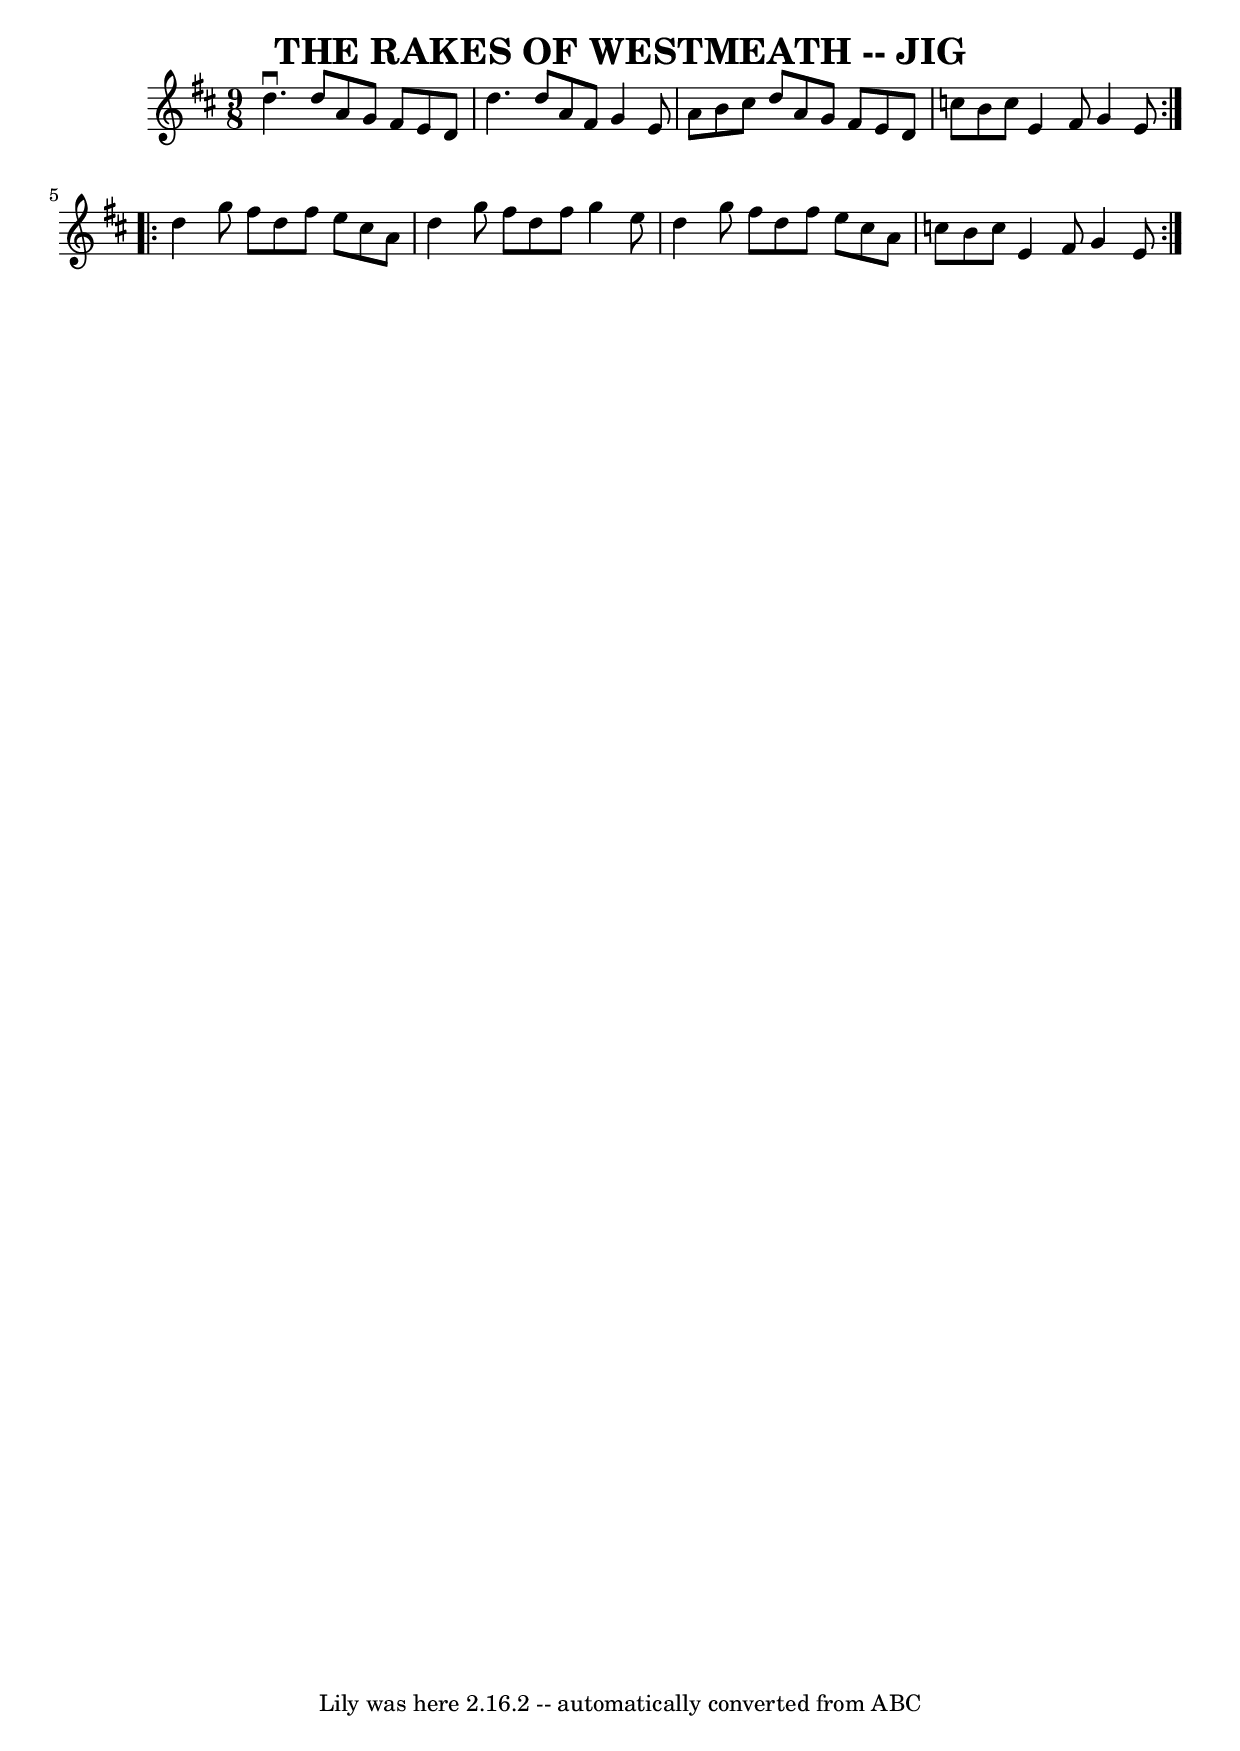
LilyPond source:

\version "2.16.2"
\include "Mammoth.ily"
\header {
  %% book = "Ryan's Mammoth Collection of Fiddle Tunes"
  crossRefNumber = "1"
  footnotes = ""
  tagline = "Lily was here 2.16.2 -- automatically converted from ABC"
  title = "THE RAKES OF WESTMEATH -- JIG"

}
voicedefault =  {



  \repeat volta 2 {

    \time 9/8 
    \key d \major
 d''4.^\downbow d''8 a'8 g'8 fis'8 e'8  
    d'8    |
    d''4. d''8 a'8 fis'8 g'4 e'8    |
    
    a'8 b'8 cis''8 d''8 a'8 g'8 fis'8 e'8 d'8    |
    
    c''8 b'8 c''8 e'4 fis'8 g'4 e'8    
  }     
  \repeat volta 2 {
    
    d''4 g''8 fis''8 d''8 fis''8 e''8 cis''8 a'8    |
    
    d''4 g''8 fis''8 d''8 fis''8 g''4 e''8    |
    d''4    
    g''8 fis''8 d''8 fis''8 e''8 cis''8 a'8    |
    c''8    
    b'8 c''8 e'4 fis'8 g'4 e'8    
  }   

}

\score{
  <<

    \context Staff="default"
    {
      \voicedefault 
      
    }

  >>
  \layout {
    
  }
  \midi {
  }

}
